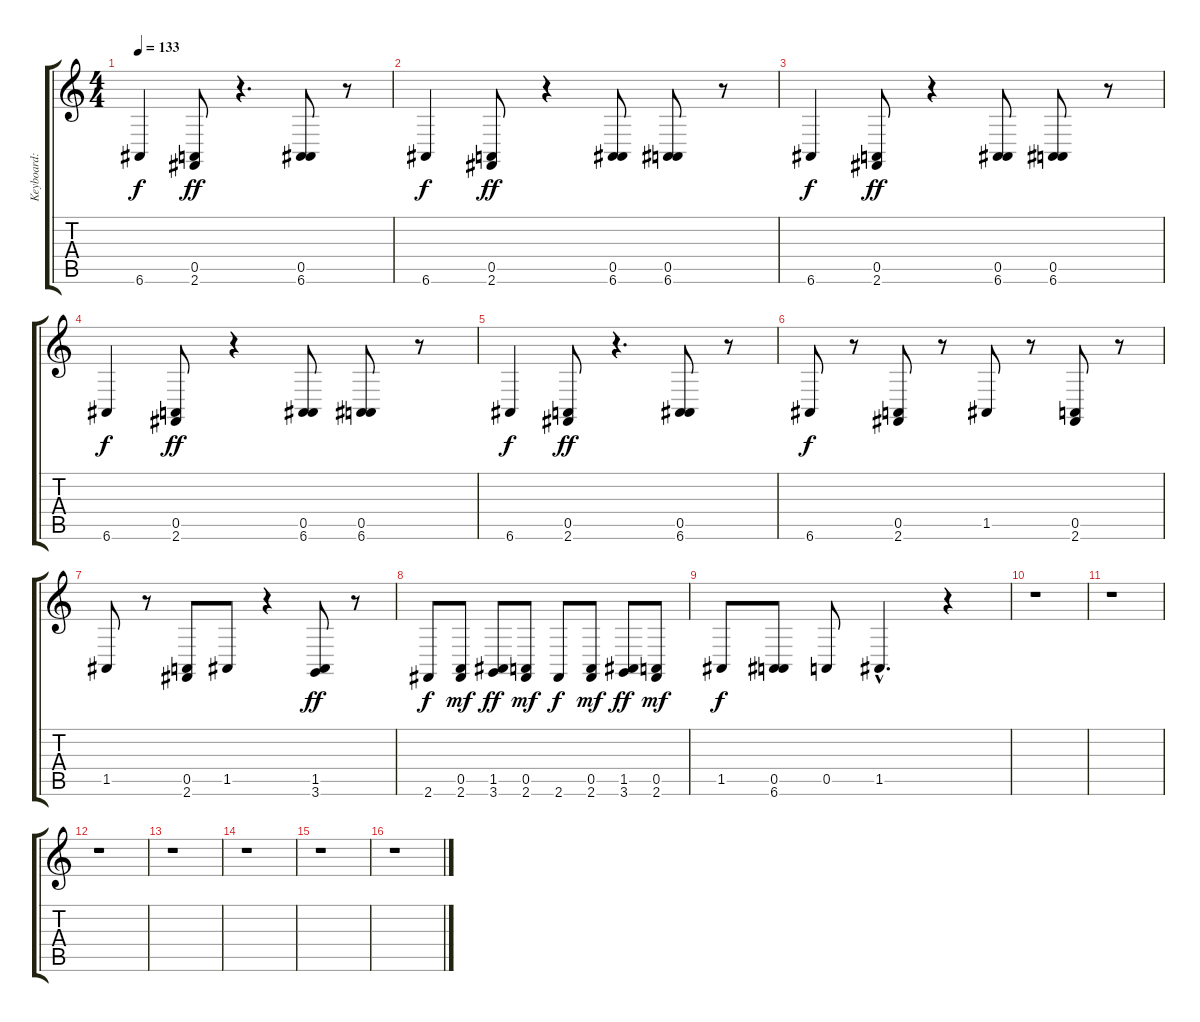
\track ("Keyboard: Chris Pittman" "Keyboard: ") {instrument honkytonkpiano}
\staff {score tabs}
\tuning (E4 B3 G3 D3 A2 E2) {hide}
\ts (4 4)
\tempo 133
\clef g2
\ks c
6.6.4{dy f} (0.5 2.6).8{dy ff} r.4{d} (0.5 6.6).8 r.8 |
6.6.4{dy f} (0.5 2.6).8{dy ff} r.4 (0.5 6.6).8 (0.5 6.6).8 r.8 |
6.6.4{dy f} (0.5 2.6).8{dy ff} r.4 (0.5 6.6).8 (0.5 6.6).8 r.8 |
6.6.4{dy f} (0.5 2.6).8{dy ff} r.4 (0.5 6.6).8 (0.5 6.6).8 r.8 |
6.6.4{dy f} (0.5 2.6).8{dy ff} r.4{d} (0.5 6.6).8 r.8 |
6.6.8{dy f} r.8 (0.5 2.6).8 r.8 1.5.8 r.8 (0.5 2.6).8 r.8 |
1.5.8 r.8 (0.5 2.6).8 1.5.8 r.4 (1.5 3.6).8{dy ff} r.8 |
2.6.8{dy f} (0.5 2.6).8{dy mf} (1.5 3.6).8{dy ff} (0.5 2.6).8{dy mf} 2.6.8{dy f} (0.5 2.6).8{dy mf} (1.5 3.6).8{dy ff} (0.5 2.6).8{dy mf} |
1.5.8{dy f} (0.5 6.6).8 0.5.8 1.5{hac}.4{d} r.4 |
r.1 |
r.1 |
r.1 |
r.1 |
r.1 |
r.1 |
r.1
